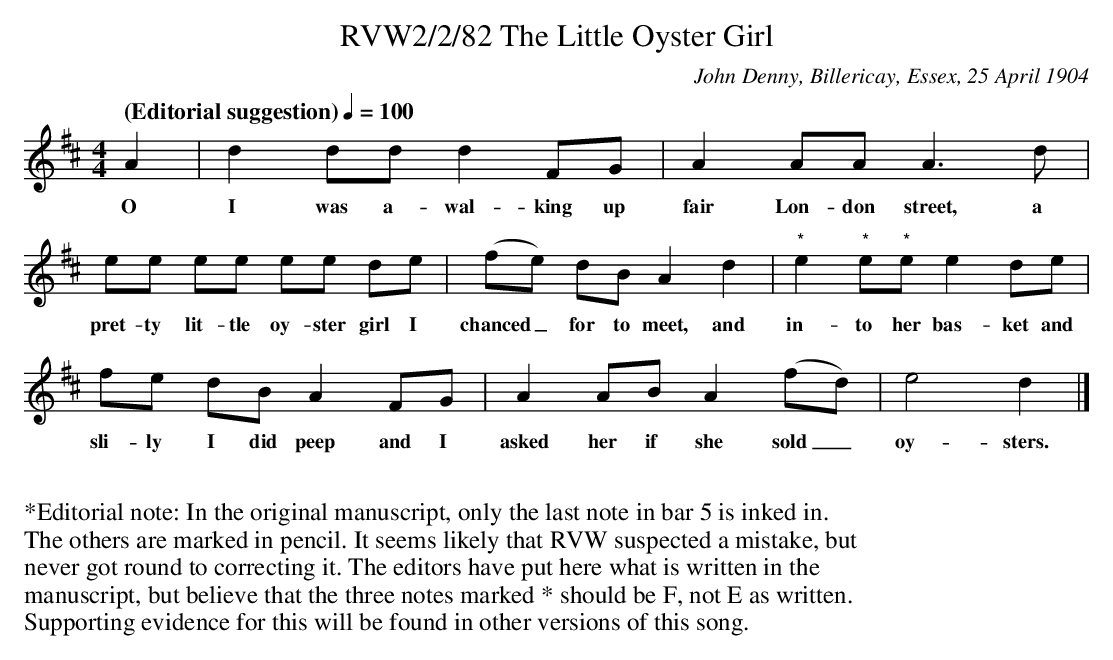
X:1
T:RVW2/2/82 The Little Oyster Girl
C: John Denny, Billericay, Essex, 25 April 1904
L:1/8
Q: "(Editorial suggestion)" 1/4=100
M:4/4
K:D
A2 | d2 dd d2 FG |A2 AA A3 d |
w: O I was a-wal-king up fair Lon-don street, a
ee ee ee de | (fe) dB A2 d2 | "^*"e2 "^*"e"^*"e e2 de |
w: pret-ty lit-tle oy-ster girl I chanced_ for to meet, and in-to her bas-ket and
fe dB A2 FG | A2 AB A2 (fd) | e4 d2 |]
w: sli-ly I did peep and I asked her if she sold_ oy-sters.
%%begintext


*Editorial note: In the original manuscript, only the last note in bar 5 is inked in.
The others are marked in pencil. It seems likely that RVW suspected a mistake, but
never got round to correcting it. The editors have put here what is written in the
manuscript, but believe that the three notes marked * should be F, not E as written.
Supporting evidence for this will be found in other versions of this song.
